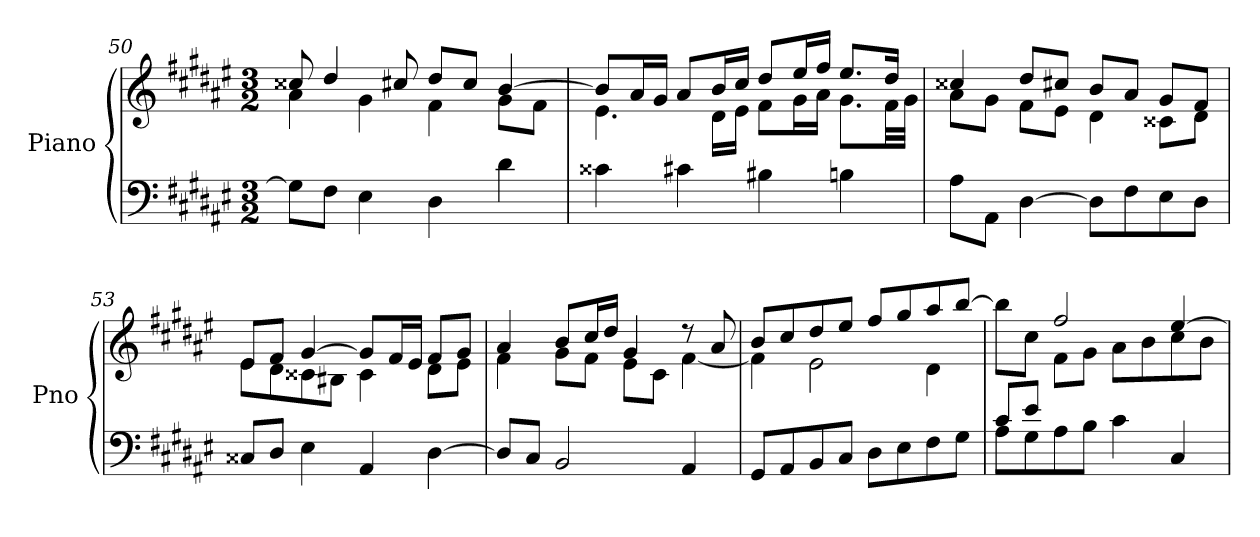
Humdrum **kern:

**kern	**kern
*part1	*part1
*staff2	*staff1
*I"Piano	*
*I'Pno	*
*clefF4	*clefG2
*k[f#c#g#d#a#e#]	*k[f#c#g#d#a#e#]
*F#:	*F#:
*M3/2	*M3/2
=50	=50
*^	*^
1ryy	8G#\L]	8cc##X/	4a#\
.	8F#\J	4dd#/	.
.	4E#\	.	4g#\
.	.	8cc#X/	.
.	4D#\	8dd#/L	4f#\
.	.	8cc#/J	.
.	4d#\	[4b/	8g#\L
.	.	.	8f#\J
*v	*v	*	*
!!LO:LB:g=z	!!
=51	=51	=51
4c##X	8b/L]	4.e#\
.	16a#/L	.
.	16g#/JJ	.
4c#X	8a#/L	.
.	16b/L	16d#\LL
.	16cc#/JJ	16e#\JJ
4B#X	8dd#L	8f#\L
.	16ee#L	16g#\L
.	16ff#JJ	16a#\JJ
4Bn	8.ee#/L	8.g#L
.	16dd#/J	32f#LL
.	.	32g#JJJ
=52	=52	=52
8A#L	4cc##X/	8a#\L
8AA#J	.	8g#\J
[4D#	8dd#L	8f#L
.	8cc#XJ	8e#J
8D#L]	8b/L	4d#\
8F#	8a#/J	.
8E#	8g#/L	8c##X\L
8D#J	8f#/J	8d#\J
=53	=53	=53
8C##XL	8e#L	8e#L
8D#J	8f#J	8d#
4E#	[4g#/	8c##X
.	.	8B#XJ
4AA#	8g#L]	4c##\
.	16f#L	.
.	16e#JJ	.
[4D#	8f#/L	8d#\L
.	8g#/J	8e#\J
=54	=54	=54
8D#L]	4a#/	4f#\
8C#J	.	.
2BB	8b/L	8g#\L
.	16cc#/L	8f#\J
.	16dd#/JJ	.
.	4g#/	8e#\L
.	.	8c#\J
4AA#	8r	[4f#\
.	8a#/	.
=55	=55	=55
8GG#L	8b/L	4f#\]
8AA#	8cc#/	.
8BB	8dd#/	2e#\
8C#J	8ee#/J	.
8D#L	8ff#/L	.
8E#	8gg#/	.
8F#	8aa#/	4d#\
8G#J	[8bb/J	.
!!LO:LB:g=z	!!
=56	=56	=56
*^	*	*
8c#/L	8A#L	8bbL]	4ryy
8e#/J	8G#	8cc#J	.
2.ryy	8A#	2ff#/	8f#L
.	8BJ	.	8g#J
.	4c#	.	8a#L
.	.	.	8b
.	4C#	[4ee#/	8cc#
.	.	.	8bJ
*v	*v	*	*
*	*v	*v
=	=
*-	*-
